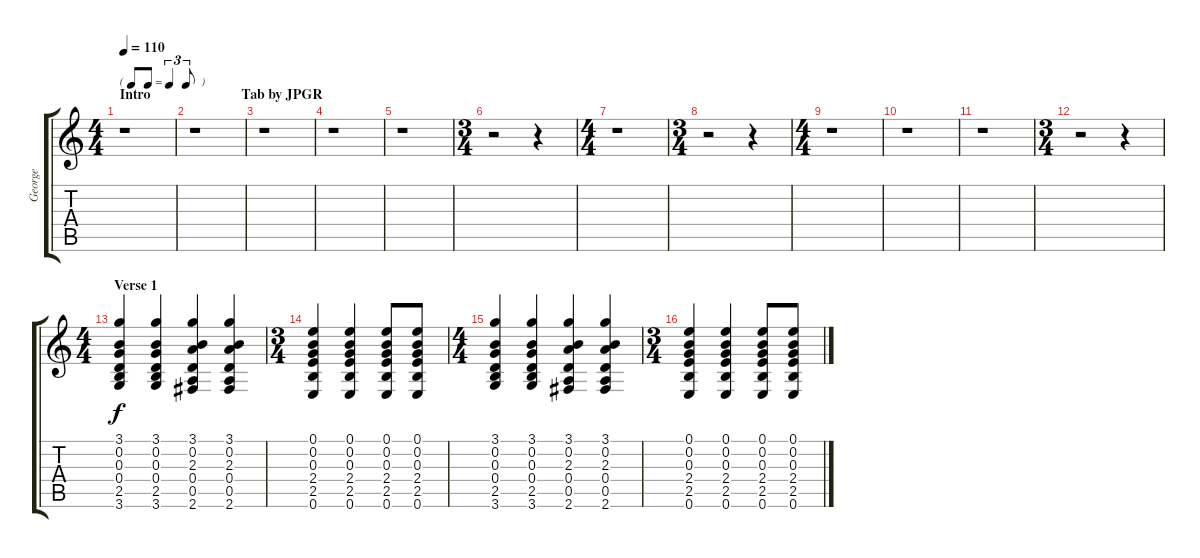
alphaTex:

\track ("George" "George") {instrument acousticguitarsteel}
\staff {score tabs}
\tuning (E4 B3 G3 D3 A2 E2) {hide}
\ts (4 4)
\tf triplet8th
\section ("" "Intro                          Tab by JPGR")
\tempo 110
\clef g2
\ks c
r.1{dy f instrument acousticguitarsteel} |
r.1 |
r.1 |
r.1 |
r.1 |
\ts (3 4)
r.2 r.4 |
\ts (4 4)
r.1 |
\ts (3 4)
r.2 r.4 |
\ts (4 4)
r.1 |
r.1 |
r.1 |
\ts (3 4)
r.2 r.4 |
\ts (4 4)
\section ("" "Verse 1")
(3.1 0.2 0.3 0.4 2.5 3.6).4 (3.1 0.2 0.3 0.4 2.5 3.6).4 (3.1 0.2 2.3 0.4 0.5 2.6).4 (3.1 0.2 2.3 0.4 0.5 2.6).4 |
\ts (3 4)
(0.1 0.2 0.3 2.4 2.5 0.6).4 (0.1 0.2 0.3 2.4 2.5 0.6).4 (0.1 0.2 0.3 2.4 2.5 0.6).8 (0.1 0.2 0.3 2.4 2.5 0.6).8 |
\ts (4 4)
(3.1 0.2 0.3 0.4 2.5 3.6).4 (3.1 0.2 0.3 0.4 2.5 3.6).4 (3.1 0.2 2.3 0.4 0.5 2.6).4 (3.1 0.2 2.3 0.4 0.5 2.6).4 |
\ts (3 4)
(0.1 0.2 0.3 2.4 2.5 0.6).4 (0.1 0.2 0.3 2.4 2.5 0.6).4 (0.1 0.2 0.3 2.4 2.5 0.6).8 (0.1 0.2 0.3 2.4 2.5 0.6).8
